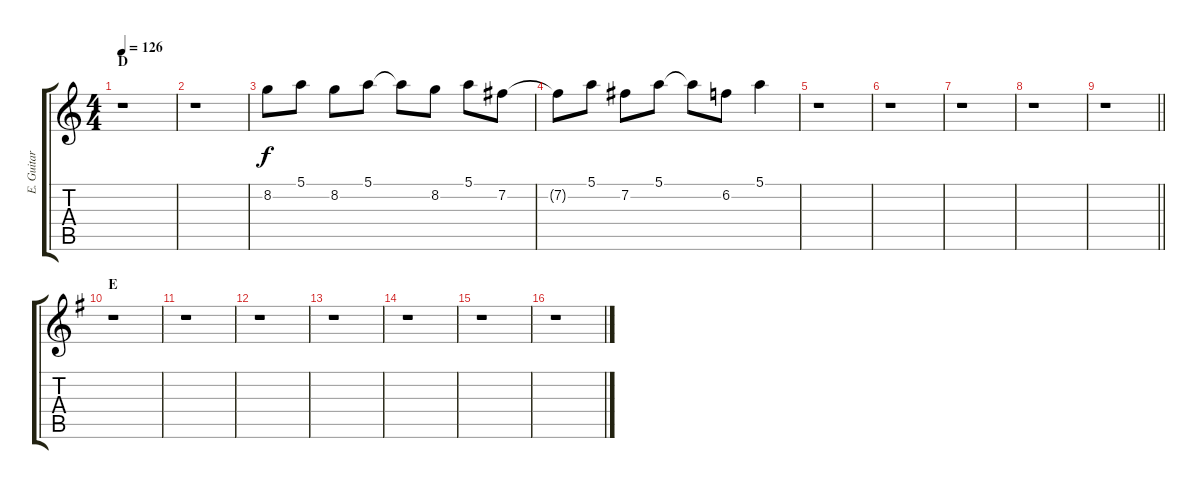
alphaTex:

\track ("E. Guitar IV" "E. Guitar ") {instrument overdrivenguitar}
\staff {score tabs}
\tuning (E4 B3 G3 D3 A2 E2) {hide}
\ts (4 4)
\section ("" "D")
\tempo 126
\clef g2
\ks c
r.1{dy f} |
r.1 |
8.2.8 5.1.8 8.2.8 5.1.8 5.1{t}.8 8.2.8 5.1.8 7.2.8 |
7.2{t}.8 5.1.8 7.2.8 5.1.8 5.1{t}.8 6.2.8 5.1.4 |
r.1 |
r.1 |
r.1 |
r.1 |
\barLineRight lightlight
r.1 |
\section ("" "E")
\ks g
r.1 |
r.1 |
r.1 |
r.1 |
r.1 |
r.1 |
r.1
